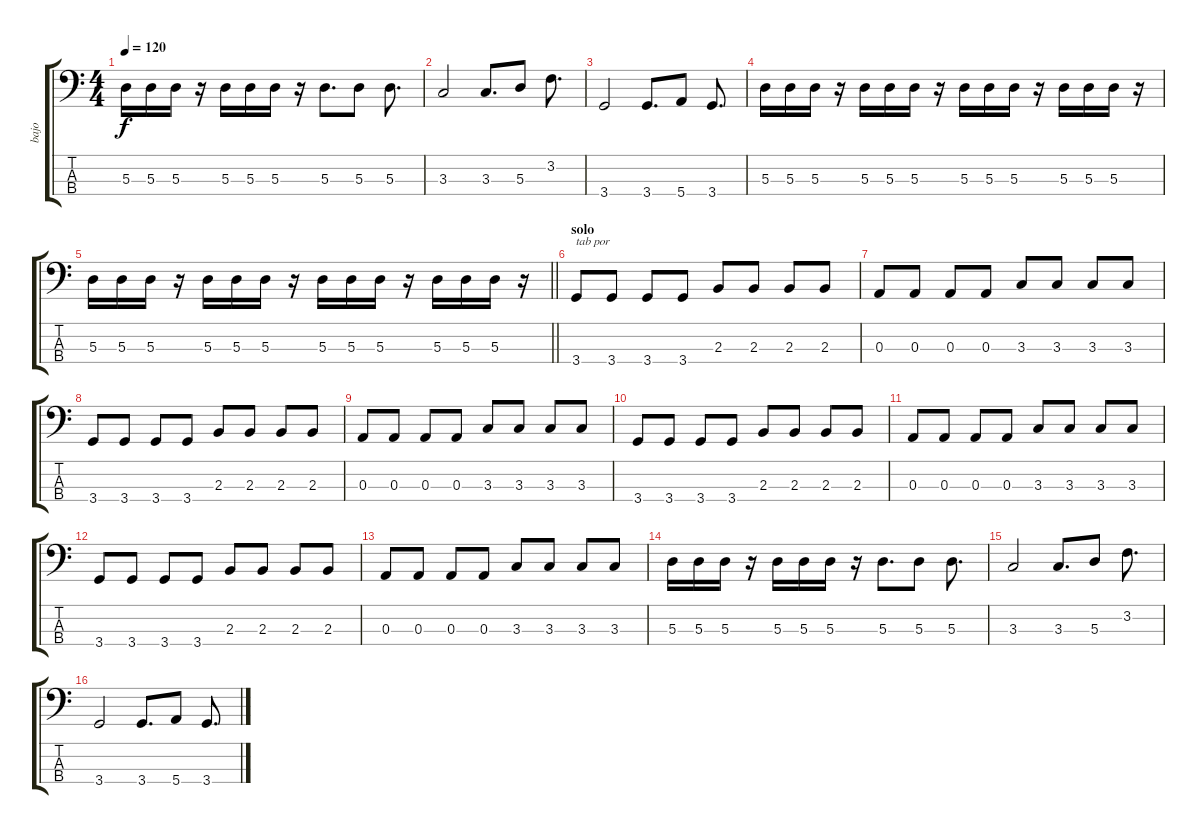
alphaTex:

\track ("bajo" "bajo") {instrument electricbassfinger}
\staff {score tabs}
\tuning (G2 D2 A1 E1) {hide}
\ts (4 4)
\tempo 120
\clef f4
\ks c
5.3.16{dy f} 5.3.16 5.3.16 r.16 5.3.16 5.3.16 5.3.16 r.16 5.3.8{d} 5.3.8 5.3.8{d} |
3.3.2 3.3.8{d} 5.3.8 3.2.8{d} |
3.4.2 3.4.8{d} 5.4.8 3.4.8{d} |
5.3.16 5.3.16 5.3.16 r.16 5.3.16 5.3.16 5.3.16 r.16 5.3.16 5.3.16 5.3.16 r.16 5.3.16 5.3.16 5.3.16 r.16 |
\barLineRight lightlight
5.3.16 5.3.16 5.3.16 r.16 5.3.16 5.3.16 5.3.16 r.16 5.3.16 5.3.16 5.3.16 r.16 5.3.16 5.3.16 5.3.16 r.16 |
\section ("" "solo")
3.4.8{txt "tab por"} 3.4.8 3.4.8 3.4.8 2.3.8 2.3.8 2.3.8 2.3.8 |
0.3.8 0.3.8 0.3.8 0.3.8 3.3.8 3.3.8 3.3.8 3.3.8 |
3.4.8 3.4.8 3.4.8 3.4.8 2.3.8 2.3.8 2.3.8 2.3.8 |
0.3.8 0.3.8 0.3.8 0.3.8 3.3.8 3.3.8 3.3.8 3.3.8 |
3.4.8 3.4.8 3.4.8 3.4.8 2.3.8 2.3.8 2.3.8 2.3.8 |
0.3.8 0.3.8 0.3.8 0.3.8 3.3.8 3.3.8 3.3.8 3.3.8 |
3.4.8 3.4.8 3.4.8 3.4.8 2.3.8 2.3.8 2.3.8 2.3.8 |
0.3.8 0.3.8 0.3.8 0.3.8 3.3.8 3.3.8 3.3.8 3.3.8 |
5.3.16 5.3.16 5.3.16 r.16 5.3.16 5.3.16 5.3.16 r.16 5.3.8{d} 5.3.8 5.3.8{d} |
3.3.2 3.3.8{d} 5.3.8 3.2.8{d} |
3.4.2 3.4.8{d} 5.4.8 3.4.8{d}
